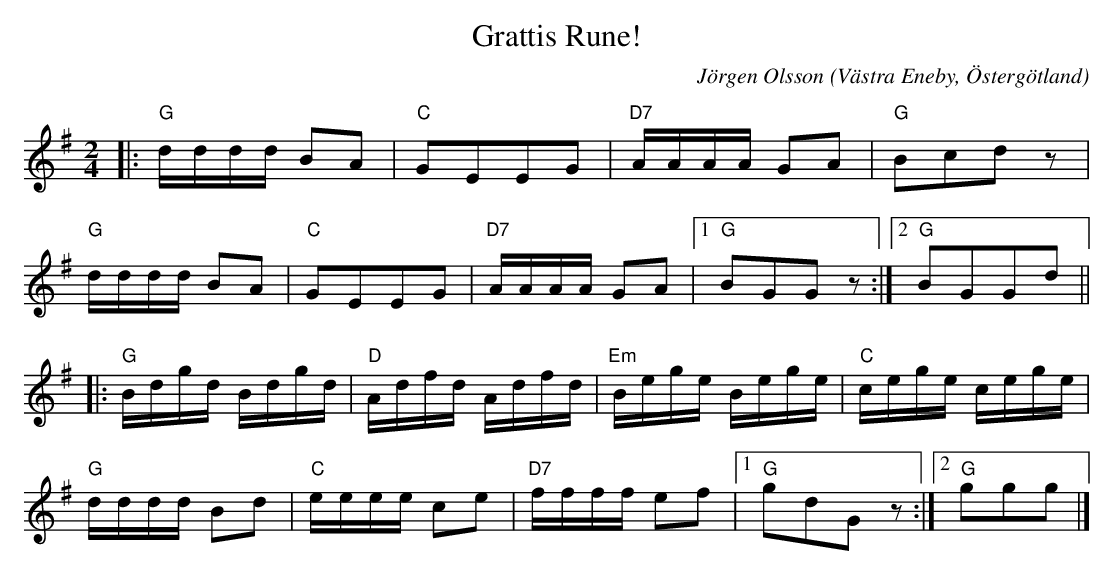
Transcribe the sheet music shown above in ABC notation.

X:1
T:Grattis Rune!
C:Jörgen Olsson
O:Västra Eneby, Östergötland
Q:115
M:2/4
L:1/8
K:G
|:"G"d/2d/2d/2d/2 BA|"C"GEEG|"D7"A/2A/2A/2A/2 GA|"G"Bcd z|
"G"d/2d/2d/2d/2 BA|"C"GEEG|"D7"A/2A/2A/2A/2 GA|1"G"BGG z :|2"G"BGGd ||
|:"G"B/2d/2g/2d/2 B/2d/2g/2d/2|"D"A/2d/2f/2d/2 A/2d/2f/2d/2|"Em"B/2e/2g/2e/2 B/2e/2g/2e/2|"C"c/2e/2g/2e/2 c/2e/2g/2e/2|
"G"d/2d/2d/2d/2 Bd|"C"e/2e/2e/2e/2 ce|"D7"f/2f/2f/2f/2 ef|1"G"gdG z :|2"G"ggg |]
